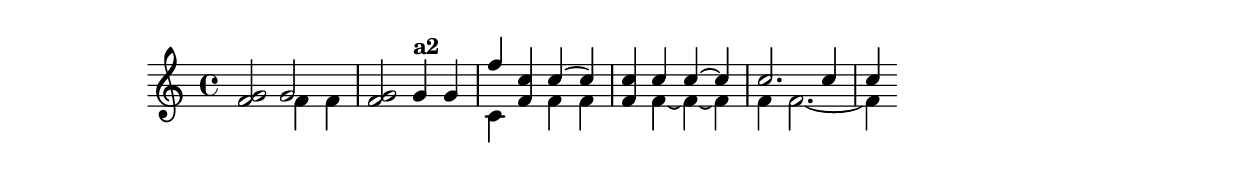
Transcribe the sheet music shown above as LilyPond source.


\header {
    texidoc ="The new part combiner stays apart from:
@itemize @bullet
@item different durations,
@item different articulations (taking into account only slur/beam/tie), and
@item wide pitch ranges.
@end itemize
"
    }

\version "2.1.30"

vone = \notes \relative a' { g2 g    g  g4 g f' c c( c) c c  c ~ c
			     c2. c4   c
			 }
vtwo = \notes \relative a' { f2 f4 f f2 g4 g c, f f  f  f f~ f ~ f
			     f4 f2. ~ f4

			 }

\score {
   \partcombine \vone \vtwo
   \paper { raggedright = ##t } 
}
 
